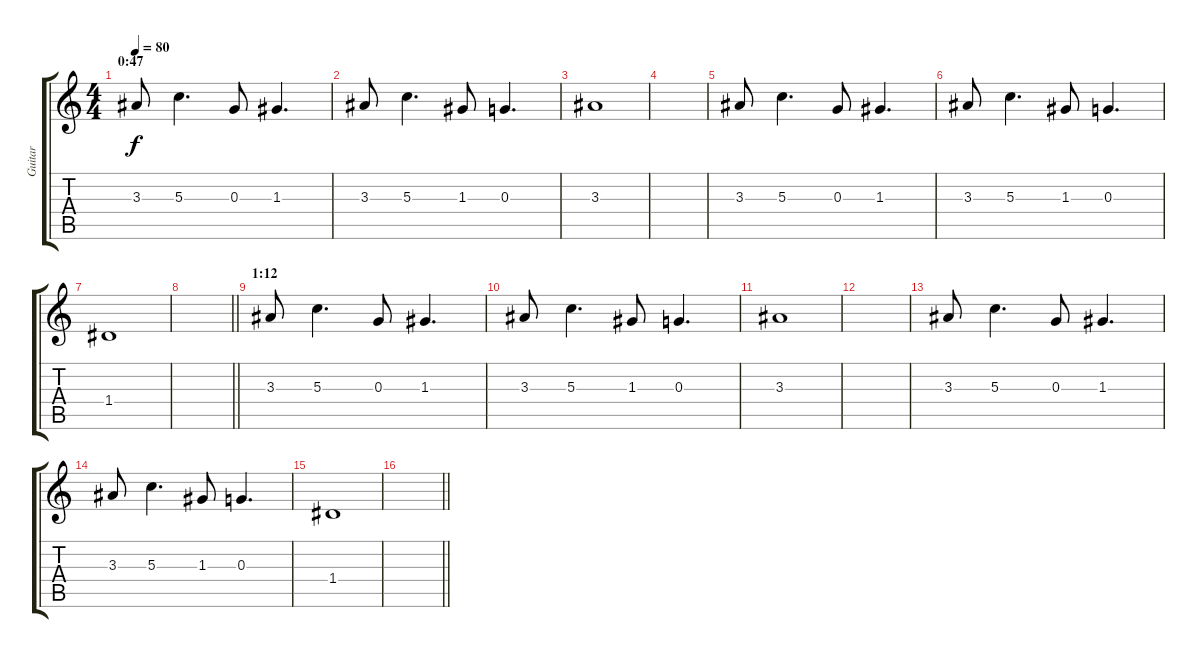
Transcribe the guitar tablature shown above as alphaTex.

\track ("Guitar" "Guitar") {instrument overdrivenguitar}
\staff {score tabs}
\tuning (E4 B3 G3 D3 A2 E2) {hide}
\ts (4 4)
\section ("" "0:47")
\tempo 80
\clef g2
\ks c
3.3.8{dy f} 5.3.4{d} 0.3.8 1.3.4{d} |
3.3.8 5.3.4{d} 1.3.8 0.3.4{d} |
3.3.1 |
|
3.3.8 5.3.4{d} 0.3.8 1.3.4{d} |
3.3.8 5.3.4{d} 1.3.8 0.3.4{d} |
1.4.1 |
\barLineRight lightlight
|
\section ("" "1:12")
3.3.8 5.3.4{d} 0.3.8 1.3.4{d} |
3.3.8 5.3.4{d} 1.3.8 0.3.4{d} |
3.3.1 |
|
3.3.8 5.3.4{d} 0.3.8 1.3.4{d} |
3.3.8 5.3.4{d} 1.3.8 0.3.4{d} |
1.4.1 |
\barLineRight lightlight
